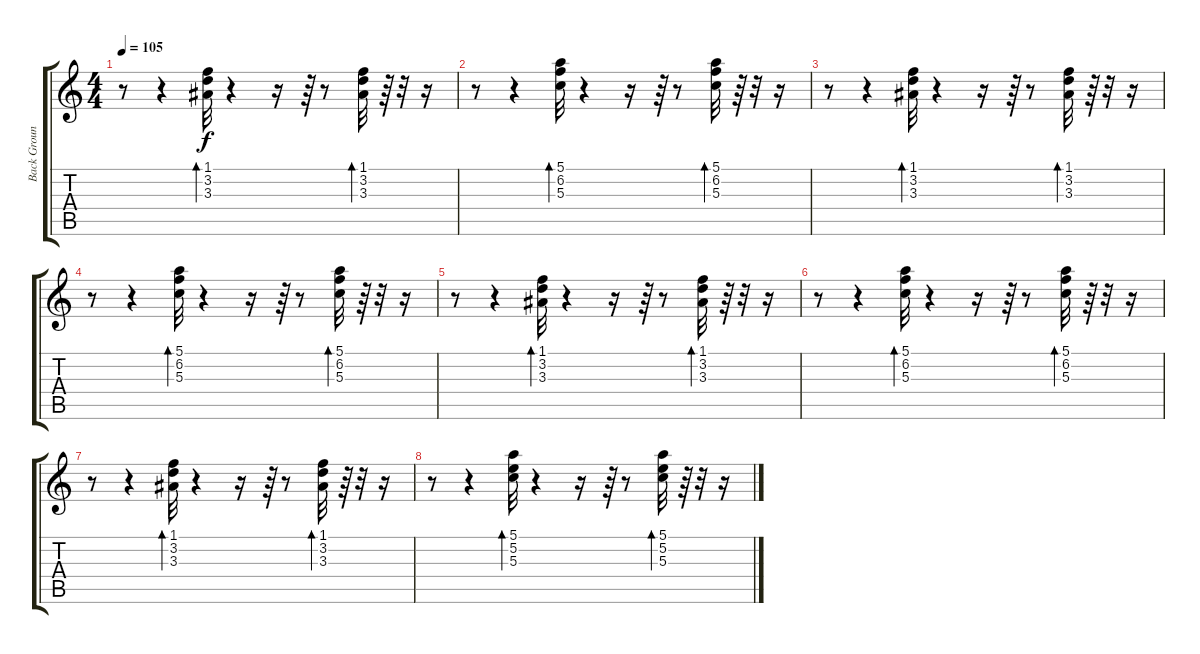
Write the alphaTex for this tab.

\track ("Back Ground Rythem" "Back Groun") {instrument electricguitarclean}
\staff {score tabs}
\tuning (E4 B3 G3 D3 A2 E2) {hide}
\ts (4 4)
\tempo 105
\clef g2
\ks c
r.8{dy f} r.4 (1.1 3.2 3.3).32{bd 30} r.4 r.16 r.64 r.8 (1.1 3.2 3.3).32{bd 30} r.64 r.32 r.16 |
r.8 r.4 (5.1 6.2 5.3).32{bd 30} r.4 r.16 r.64 r.8 (5.1 6.2 5.3).32{bd 30} r.64 r.32 r.16 |
r.8 r.4 (1.1 3.2 3.3).32{bd 30} r.4 r.16 r.64 r.8 (1.1 3.2 3.3).32{bd 30} r.64 r.32 r.16 |
r.8 r.4 (5.1 6.2 5.3).32{bd 30} r.4 r.16 r.64 r.8 (5.1 6.2 5.3).32{bd 30} r.64 r.32 r.16 |
r.8 r.4 (1.1 3.2 3.3).32{bd 30} r.4 r.16 r.64 r.8 (1.1 3.2 3.3).32{bd 30} r.64 r.32 r.16 |
r.8 r.4 (5.1 6.2 5.3).32{bd 30} r.4 r.16 r.64 r.8 (5.1 6.2 5.3).32{bd 30} r.64 r.32 r.16 |
r.8 r.4 (1.1 3.2 3.3).32{bd 30} r.4 r.16 r.64 r.8 (1.1 3.2 3.3).32{bd 30} r.64 r.32 r.16 |
r.8 r.4 (5.1 5.2 5.3).32{bd 30} r.4 r.16 r.64 r.8 (5.1 5.2 5.3).32{bd 30} r.64 r.32 r.16
